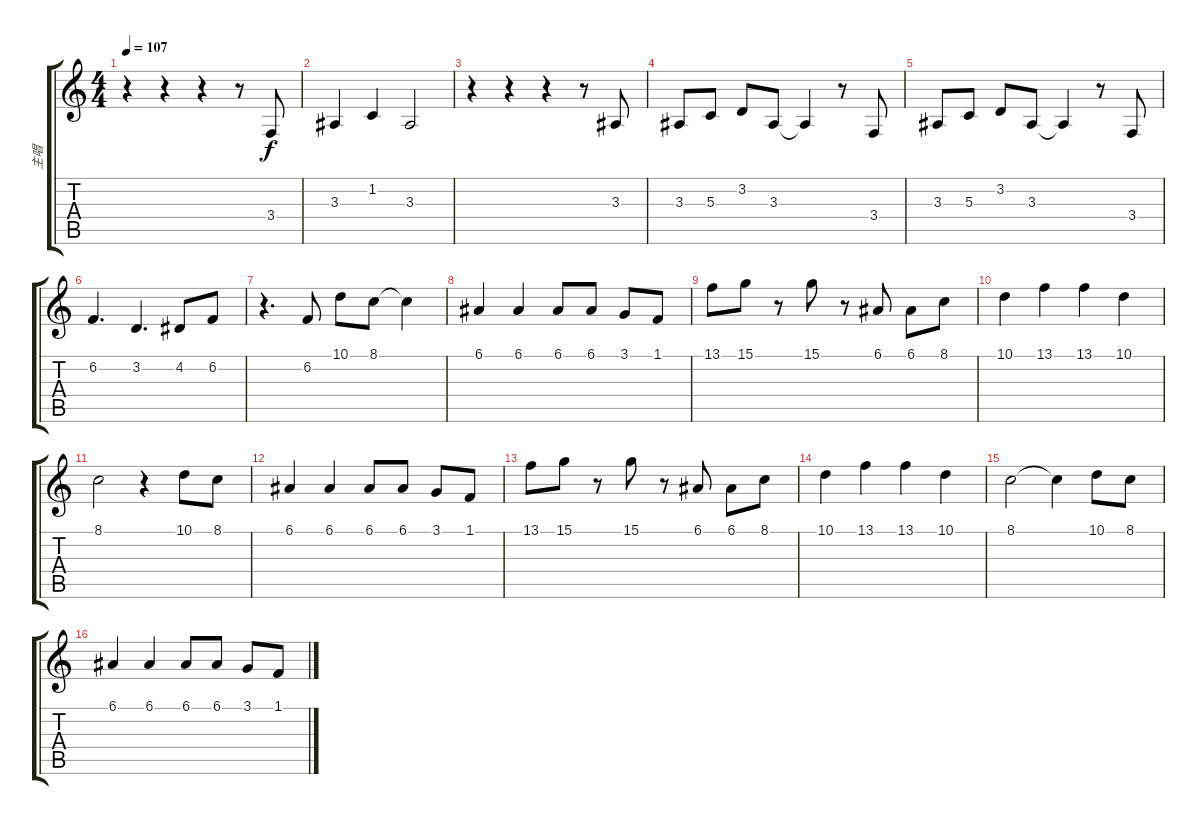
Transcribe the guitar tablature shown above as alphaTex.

\track ("主唱" "主唱") {instrument violin}
\staff {score tabs}
\tuning (E4 B3 G3 D3 A2 E2) {hide}
\ts (4 4)
\tempo 107
\clef g2
\ks c
r.4{dy f} r.4 r.4 r.8 3.4.8 |
3.3.4 1.2.4 3.3.2 |
r.4 r.4 r.4 r.8 3.3.8 |
3.3.8 5.3.8 3.2.8 3.3.8 3.3{t}.4 r.8 3.4.8 |
3.3.8 5.3.8 3.2.8 3.3.8 3.3{t}.4 r.8 3.4.8 |
6.2.4{d} 3.2.4{d} 4.2.8 6.2.8 |
r.4{d} 6.2.8 10.1.8 8.1.8 8.1{t}.4 |
6.1.4 6.1.4 6.1.8 6.1.8 3.1.8 1.1.8 |
13.1.8 15.1.8 r.8 15.1.8 r.8 6.1.8 6.1.8 8.1.8 |
10.1.4 13.1.4 13.1.4 10.1.4 |
8.1.2 r.4 10.1.8 8.1.8 |
6.1.4 6.1.4 6.1.8 6.1.8 3.1.8 1.1.8 |
13.1.8 15.1.8 r.8 15.1.8 r.8 6.1.8 6.1.8 8.1.8 |
10.1.4 13.1.4 13.1.4 10.1.4 |
8.1.2 8.1{t}.4 10.1.8 8.1.8 |
6.1.4 6.1.4 6.1.8 6.1.8 3.1.8 1.1.8
